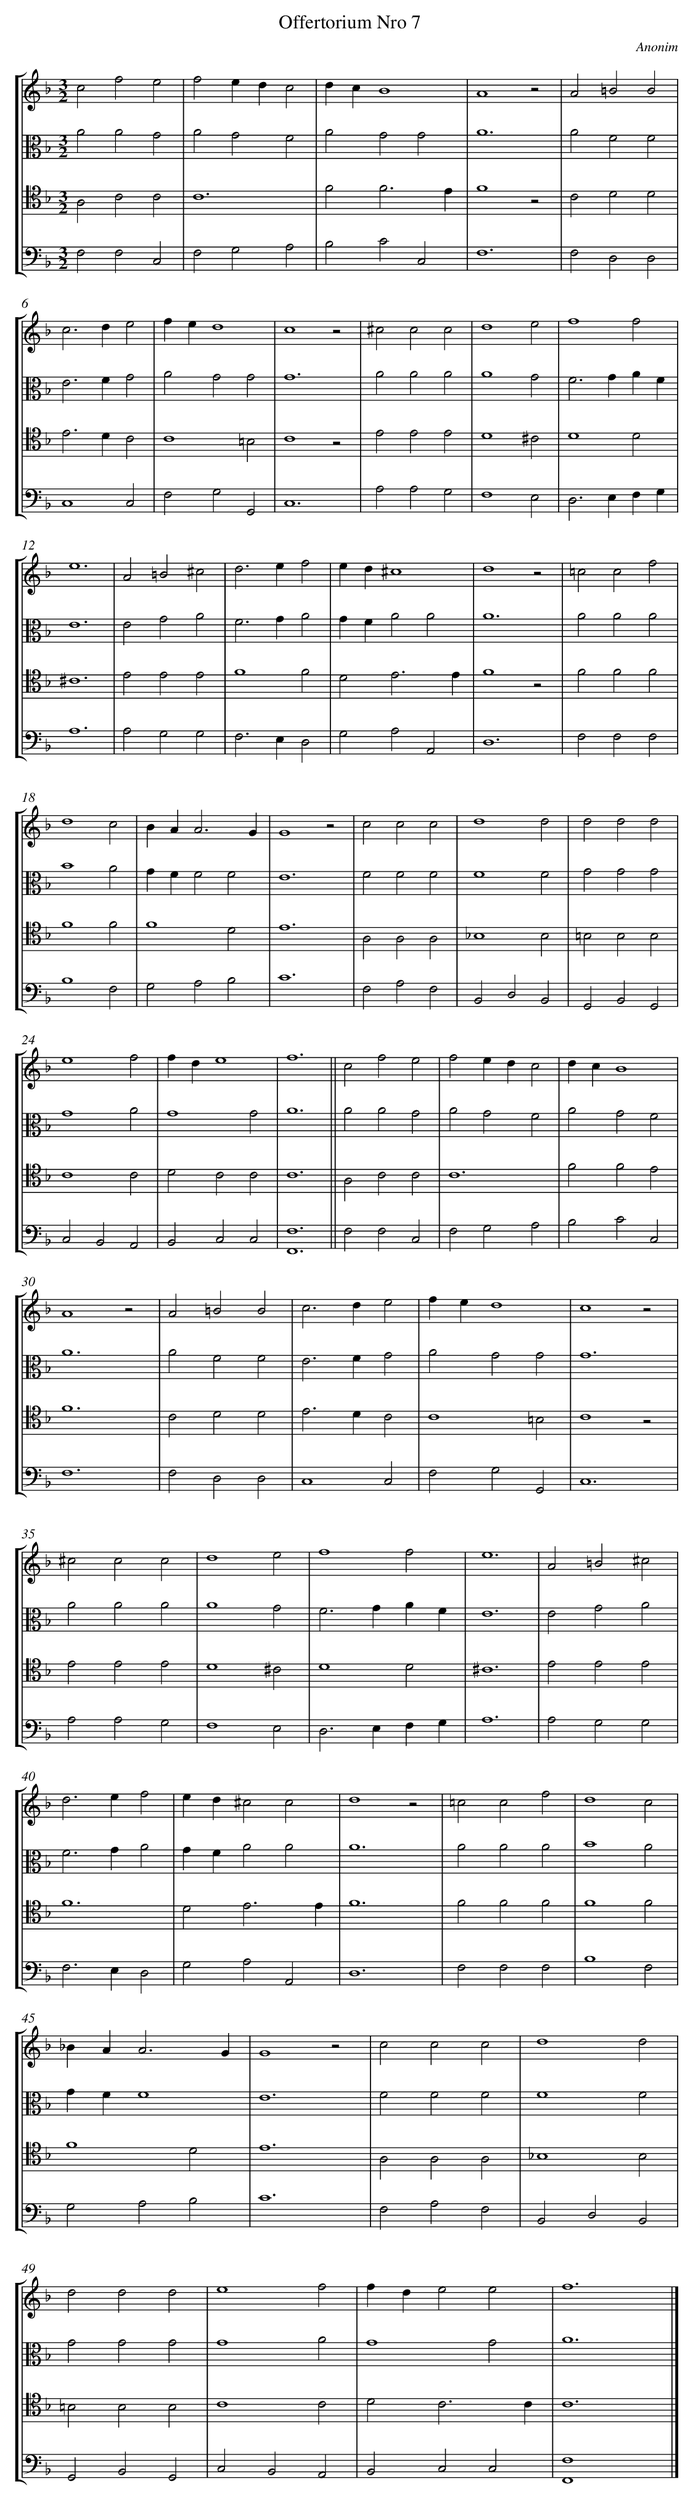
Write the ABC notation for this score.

X:1
T: Offertorium Nro 7
C: Anonim
L: 1/4
M: 3/2
%%staves [1 2 3 4]
V: 1
V: 2 clef=alto
V: 3 clef=tenor
V: 4 clef=bass
K: F
[V:1] c2f2e2 |
[V:2] A2A2G2 |
[V:3] A,2C2C2 |
[V:4] F,2F,2C,2 |
[V:1] f2edc2 |
[V:2] A2G2F2 |
[V:3] C6 |
[V:4] F,2G,2A,2 |
[V:1] dcB4 |
[V:2] A2G2G2 |
[V:3] F2F3E |
[V:4] B,2C2C,2 |
[V:1] A4z2 |
[V:2] A6 |
[V:3] F4z2 |
[V:4] F,6 |
[V:1] A2=B2B2 |
[V:2] A2F2F2 |
[V:3] C2D2D2 |
[V:4] F,2D,2D,2 |
[V:1] c2>d2e2 |
[V:2] E2>F2G2 |
[V:3] E2>D2C2 |
[V:4] C,4C,2 |
[V:1] fed4 |
[V:2] A2G2G2 |
[V:3] C4=B,2 |
[V:4] F,2G,2G,,2 |
[V:1] c4z2 |
[V:2] G6 |
[V:3] C4z2 |
[V:4] C,6 |
[V:1] ^c2c2c2 |
[V:2] A2A2A2 |
[V:3] E2E2E2 |
[V:4] A,2A,2G,2 |
[V:1] d4e2 |
[V:2] A4G2 |
[V:3] D4^C2 |
[V:4] F,4E,2 |
[V:1] f4f2 |
[V:2] F2>G2AF |
[V:3] D4D2 |
[V:4] D,2>E,2F,G, |
[V:1] e6 |
[V:2] E6 |
[V:3] ^C6 |
[V:4] A,6 |
[V:1] A2=B2^c2 |
[V:2] E2G2A2 |
[V:3] E2E2E2 |
[V:4] A,2G,2G,2 |
[V:1] d2>e2f2 |
[V:2] F2>G2A2 |
[V:3] F4F2 |
[V:4] F,2>E,2D,2 |
[V:1] ed^c4 |
[V:2] GFA2A2 |
[V:3] D2E3E |
[V:4] G,2A,2A,,2 |
[V:1] d4z2 |
[V:2] A6 |
[V:3] F4z2 |
[V:4] D,6 |
[V:1] =c2c2f2 |
[V:2] A2A2A2 |
[V:3] F2F2F2 |
[V:4] F,2F,2F,2 |
[V:1] d4c2 |
[V:2] B4A2 |
[V:3] F4F2 |
[V:4] B,4F,2 |
[V:1] BA2<A2G |
[V:2] GFF2F2 |
[V:3] F4D2 |
[V:4] G,2A,2B,2 |
[V:1] G4z2 |
[V:2] E6 |
[V:3] E6 |
[V:4] C6 |
[V:1] c2c2c2 |
[V:2] F2F2F2 |
[V:3] A,2A,2A,2 |
[V:4] F,2A,2F,2 |
[V:1] d4d2 |
[V:2] F4F2 |
[V:3] _B,4B,2 |
[V:4] B,,2D,2B,,2 |
[V:1] d2d2d2 |
[V:2] G2G2G2 |
[V:3] =B,2B,2B,2 |
[V:4] G,,2B,,2G,,2 |
[V:1] e4f2 |
[V:2] G4A2 |
[V:3] C4C2 |
[V:4] C,2B,,2A,,2 |
[V:1] fde4 |
[V:2] G4G2 |
[V:3] D2C2C2 |
[V:4] B,,2C,2C,2 |
[V:1] f6 ||
[V:2] A6 ||
[V:3] C6 ||
[V:4] [F,6F,,6] ||
[V:1] c2f2e2 |
[V:2] A2A2G2 |
[V:3] A,2C2C2 |
[V:4] F,2F,2C,2 |
[V:1] f2edc2 |
[V:2] A2G2F2 |
[V:3] C6 |
[V:4] F,2G,2A,2 |
[V:1] dcB4 |
[V:2] A2G2F2 |
[V:3] F2F2E2 |
[V:4] B,2C2C,2 |
[V:1] A4z2 |
[V:2] A6 |
[V:3] F6 |
[V:4] F,6 |
[V:1] A2=B2B2 |
[V:2] A2F2F2 |
[V:3] C2D2D2 |
[V:4] F,2D,2D,2 |
[V:1] c2>d2e2 |
[V:2] E2>F2G2 |
[V:3] E2>D2C2 |
[V:4] C,4C,2 |
[V:1] fed4 |
[V:2] A2G2G2 |
[V:3] C4=B,2 |
[V:4] F,2G,2G,,2 |
[V:1] c4z2 |
[V:2] G6 |
[V:3] C4z2 |
[V:4] C,6 |
[V:1] ^c2c2c2 |
[V:2] A2A2A2 |
[V:3] E2E2E2 |
[V:4] A,2A,2G,2 |
[V:1] d4e2 |
[V:2] A4G2 |
[V:3] D4^C2 |
[V:4] F,4E,2 |
[V:1] f4f2 |
[V:2] F2>G2AF |
[V:3] D4D2 |
[V:4] D,2>E,2F,G, |
[V:1] e6 |
[V:2] E6 |
[V:3] ^C6 |
[V:4] A,6 |
[V:1] A2=B2^c2 |
[V:2] E2G2A2 |
[V:3] E2E2E2 |
[V:4] A,2G,2G,2 |
[V:1] d2>e2f2 |
[V:2] F2>G2A2 |
[V:3] F6 |
[V:4] F,2>E,2D,2 |
[V:1] ed^c2c2 |
[V:2] GFA2A2 |
[V:3] D2E3E |
[V:4] G,2A,2A,,2 |
[V:1] d4z2 |
[V:2] A6 |
[V:3] F6 |
[V:4] D,6 |
[V:1] =c2c2f2 |
[V:2] A2A2A2 |
[V:3] F2F2F2 |
[V:4] F,2F,2F,2 |
[V:1] d4c2 |
[V:2] B4A2 |
[V:3] F4F2 |
[V:4] B,4F,2 |
[V:1] _BA2<A2G |
[V:2] GFF4 |
[V:3] F4D2 |
[V:4] G,2A,2B,2 |
[V:1] G4z2 |
[V:2] E6 |
[V:3] E6 |
[V:4] C6 |
[V:1] c2c2c2 |
[V:2] F2F2F2 |
[V:3] A,2A,2A,2 |
[V:4] F,2A,2F,2 |
[V:1] d4d2 |
[V:2] F4F2 |
[V:3] _B,4B,2 |
[V:4] B,,2D,2B,,2 |
[V:1] d2d2d2 |
[V:2] G2G2G2 |
[V:3] =B,2B,2B,2 |
[V:4] G,,2B,,2G,,2 |
[V:1] e4f2 |
[V:2] G4A2 |
[V:3] C4C2 |
[V:4] C,2B,,2A,,2 |
[V:1] fde2e2 |
[V:2] G4G2 |
[V:3] D2C3C |
[V:4] B,,2C,2C,2 |
[V:1] f6 |]
[V:2] A6 |]
[V:3] C6 |]
[V:4] [F,4F,,4]x2 |]
